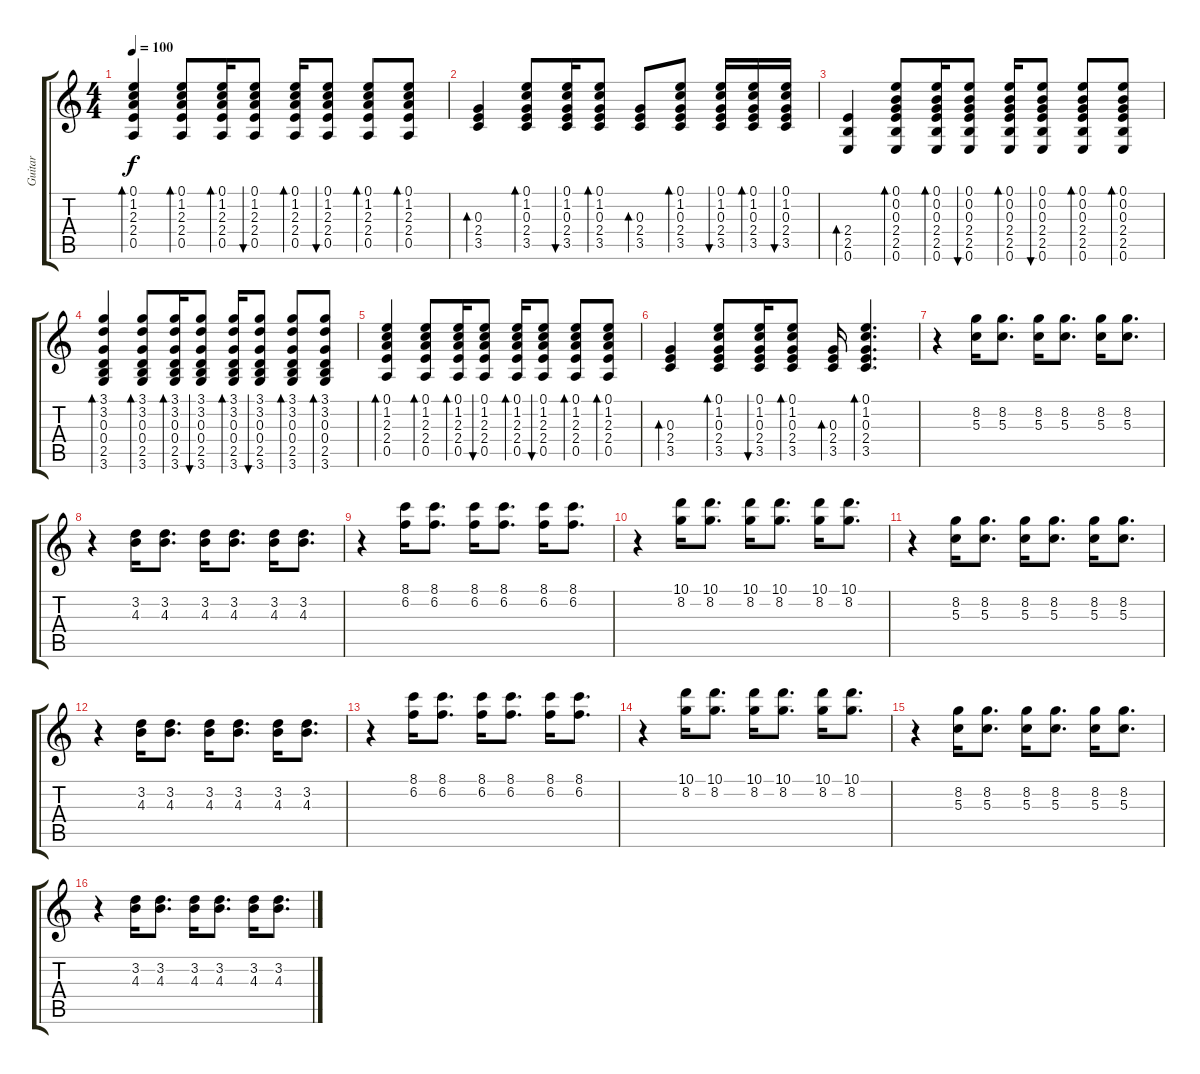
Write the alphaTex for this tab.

\track ("Guitar" "Guitar") {instrument acousticguitarsteel}
\staff {score tabs}
\tuning (E4 B3 G3 D3 A2 E2) {hide}
\ts (4 4)
\tempo 100
\clef g2
\ks c
(0.1 1.2 2.3 2.4 0.5).4{bd 60 dy f} (0.1 1.2 2.3 2.4 0.5).8{bd 60} (0.1 1.2 2.3 2.4 0.5).16{bd 60} (0.1 1.2 2.3 2.4 0.5).8{bu 60} (0.1 1.2 2.3 2.4 0.5).16{bd 60} (0.1 1.2 2.3 2.4 0.5).8{bu 60} (0.1 1.2 2.3 2.4 0.5).8{bd 60} (0.1 1.2 2.3 2.4 0.5).8{bd 60} |
(0.3 2.4 3.5).4{bd 60} (0.1 1.2 0.3 2.4 3.5).8{bd 60} (0.1 1.2 0.3 2.4 3.5).16{bu 60} (0.1 1.2 0.3 2.4 3.5).8{bd 60} (0.3 2.4 3.5).8{bd 60} (0.1 1.2 0.3 2.4 3.5).8{bd 60} (0.1 1.2 0.3 2.4 3.5).16{bu 60} (0.1 1.2 0.3 2.4 3.5).16{bd 60} (0.1 1.2 0.3 2.4 3.5).16{bu 60} |
(2.4 2.5 0.6).4{bd 60} (0.1 0.2 0.3 2.4 2.5 0.6).8{bd 60} (0.1 0.2 0.3 2.4 2.5 0.6).16{bd 60} (0.1 0.2 0.3 2.4 2.5 0.6).8{bu 60} (0.1 0.2 0.3 2.4 2.5 0.6).16{bd 60} (0.1 0.2 0.3 2.4 2.5 0.6).8{bu 60} (0.1 0.2 0.3 2.4 2.5 0.6).8{bd 60} (0.1 0.2 0.3 2.4 2.5 0.6).8{bd 60} |
(3.1 3.2 0.3 0.4 2.5 3.6).4{bd 60} (3.1 3.2 0.3 0.4 2.5 3.6).8{bd 60} (3.1 3.2 0.3 0.4 2.5 3.6).16{bd 60} (3.1 3.2 0.3 0.4 2.5 3.6).8{bu 60} (3.1 3.2 0.3 0.4 2.5 3.6).16{bd 60} (3.1 3.2 0.3 0.4 2.5 3.6).8{bu 60} (3.1 3.2 0.3 0.4 2.5 3.6).8{bd 60} (3.1 3.2 0.3 0.4 2.5 3.6).8{bd 60} |
(0.1 1.2 2.3 2.4 0.5).4{bd 60} (0.1 1.2 2.3 2.4 0.5).8{bd 60} (0.1 1.2 2.3 2.4 0.5).16{bd 60} (0.1 1.2 2.3 2.4 0.5).8{bu 60} (0.1 1.2 2.3 2.4 0.5).16{bd 60} (0.1 1.2 2.3 2.4 0.5).8{bu 60} (0.1 1.2 2.3 2.4 0.5).8{bd 60} (0.1 1.2 2.3 2.4 0.5).8{bd 60} |
(0.3 2.4 3.5).4{bd 60} (0.1 1.2 0.3 2.4 3.5).8{bd 60} (0.1 1.2 0.3 2.4 3.5).16{bu 60} (0.1 1.2 0.3 2.4 3.5).8{bd 60} (0.3 2.4 3.5).16{bd 60} (0.1 1.2 0.3 2.4 3.5).4{d bd 60} |
r.4{volume 7 balance 5} (8.2 5.3).16 (8.2 5.3).8{d} (8.2 5.3).16 (8.2 5.3).8{d} (8.2 5.3).16 (8.2 5.3).8{d} |
r.4 (3.2 4.3).16 (3.2 4.3).8{d} (3.2 4.3).16 (3.2 4.3).8{d} (3.2 4.3).16 (3.2 4.3).8{d} |
r.4 (8.1 6.2).16 (8.1 6.2).8{d} (8.1 6.2).16 (8.1 6.2).8{d} (8.1 6.2).16 (8.1 6.2).8{d} |
r.4 (10.1 8.2).16 (10.1 8.2).8{d} (10.1 8.2).16 (10.1 8.2).8{d} (10.1 8.2).16 (10.1 8.2).8{d} |
r.4 (8.2 5.3).16 (8.2 5.3).8{d} (8.2 5.3).16 (8.2 5.3).8{d} (8.2 5.3).16 (8.2 5.3).8{d} |
r.4 (3.2 4.3).16 (3.2 4.3).8{d} (3.2 4.3).16 (3.2 4.3).8{d} (3.2 4.3).16 (3.2 4.3).8{d} |
r.4 (8.1 6.2).16 (8.1 6.2).8{d} (8.1 6.2).16 (8.1 6.2).8{d} (8.1 6.2).16 (8.1 6.2).8{d} |
r.4 (10.1 8.2).16 (10.1 8.2).8{d} (10.1 8.2).16 (10.1 8.2).8{d} (10.1 8.2).16 (10.1 8.2).8{d} |
r.4 (8.2 5.3).16 (8.2 5.3).8{d} (8.2 5.3).16 (8.2 5.3).8{d} (8.2 5.3).16 (8.2 5.3).8{d} |
r.4 (3.2 4.3).16 (3.2 4.3).8{d} (3.2 4.3).16 (3.2 4.3).8{d} (3.2 4.3).16 (3.2 4.3).8{d}
